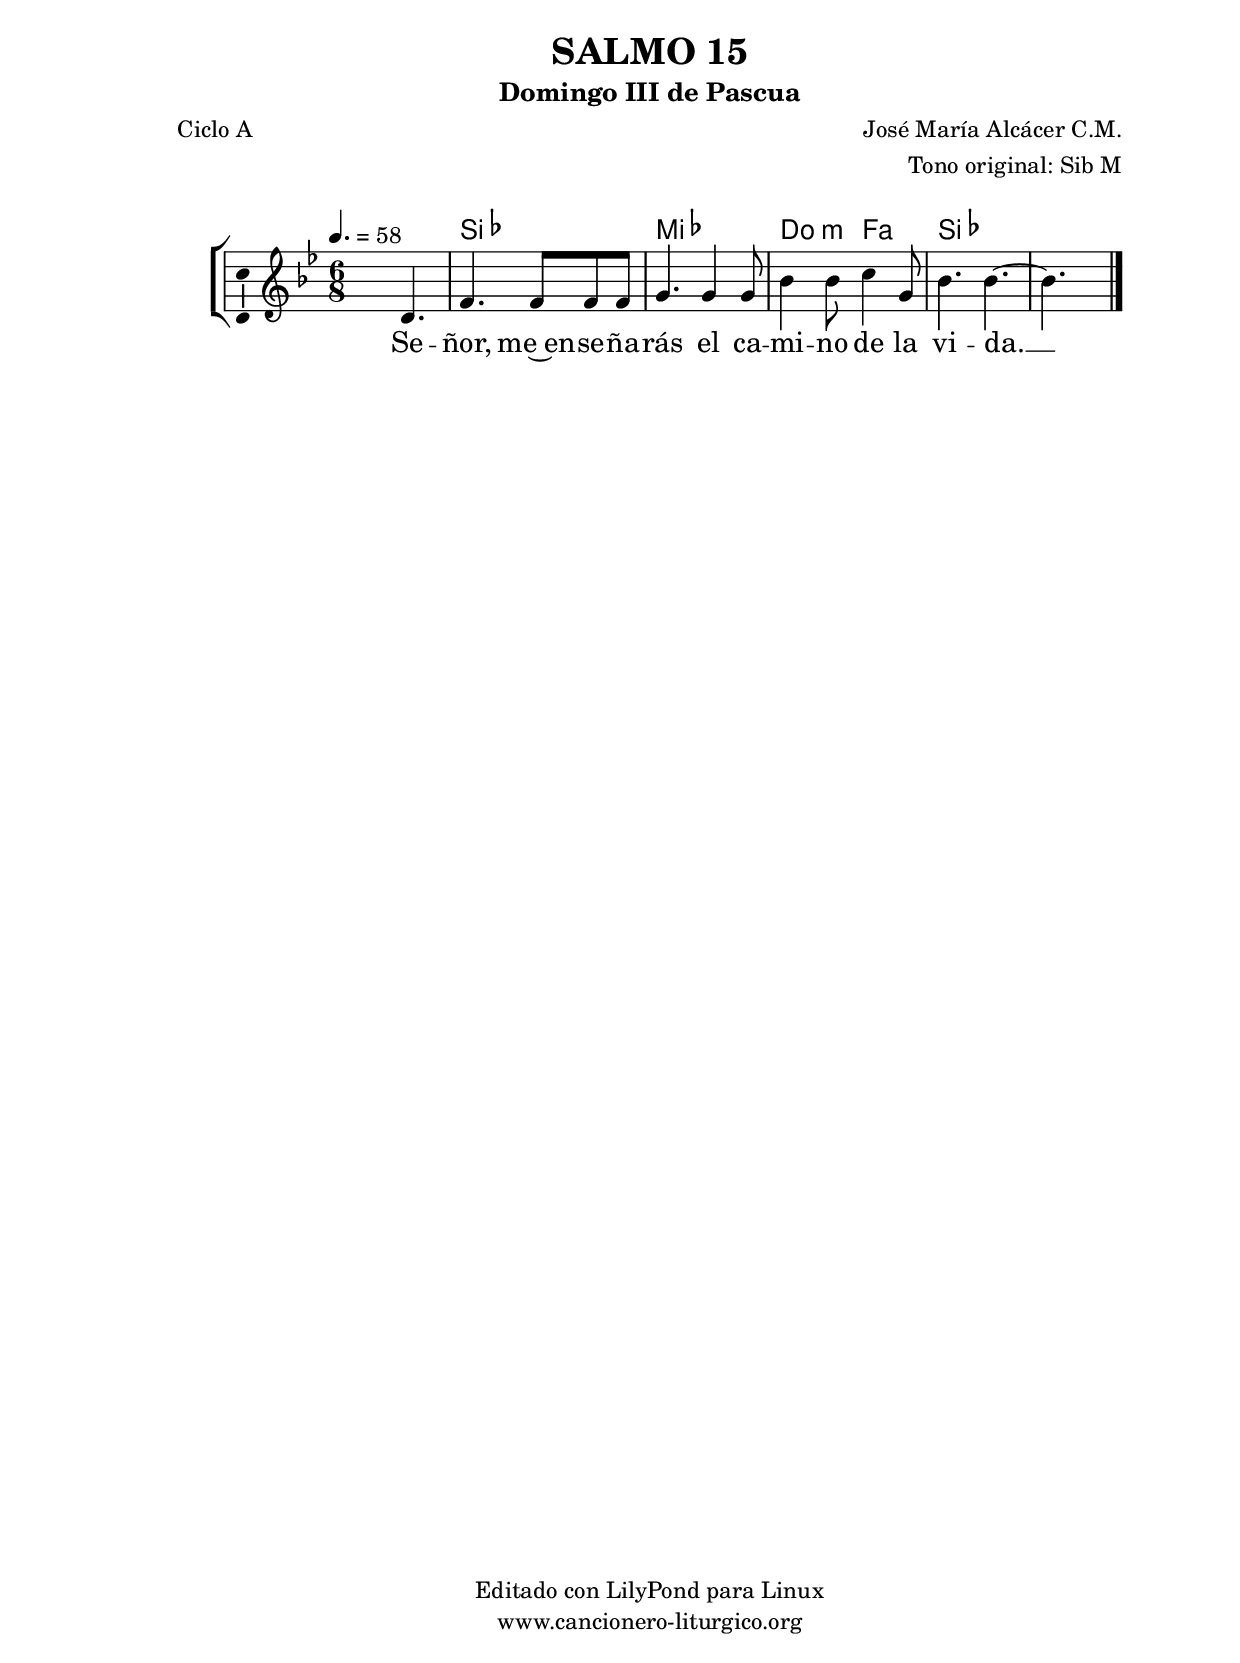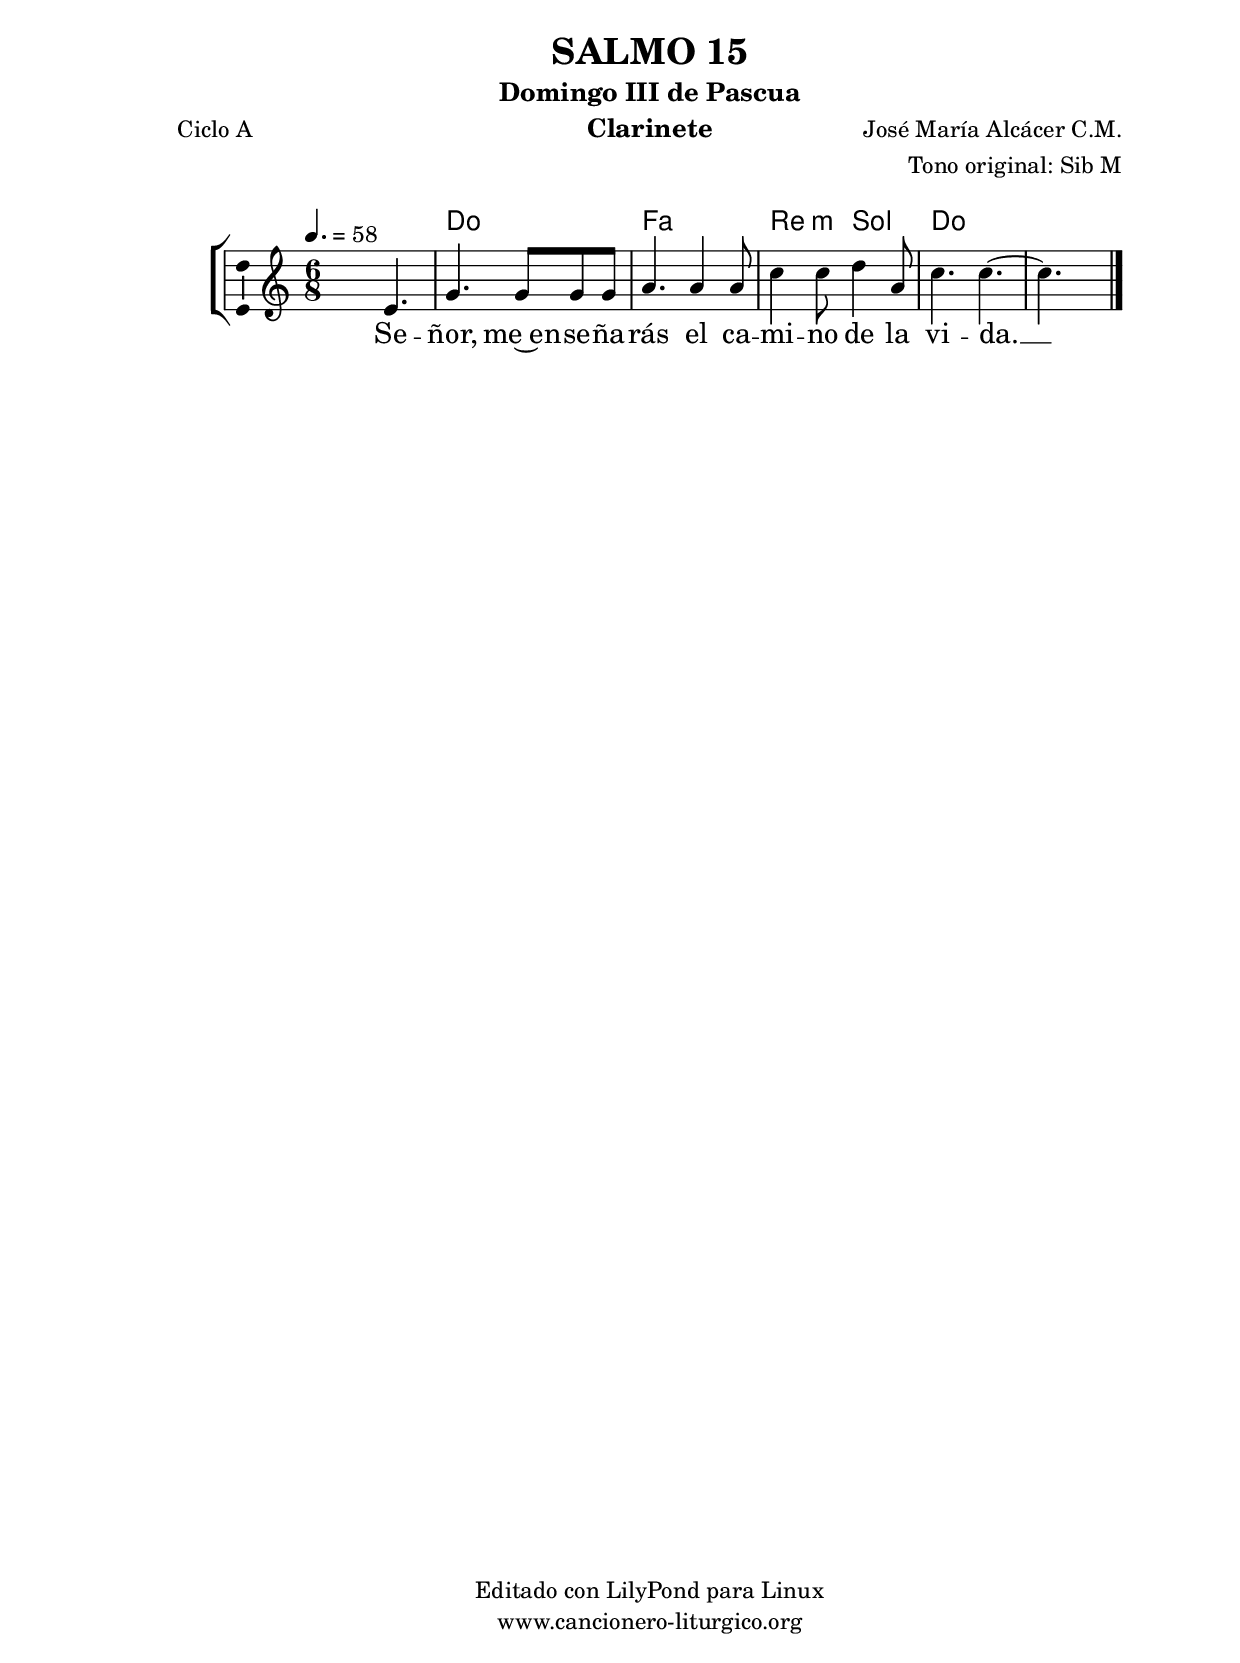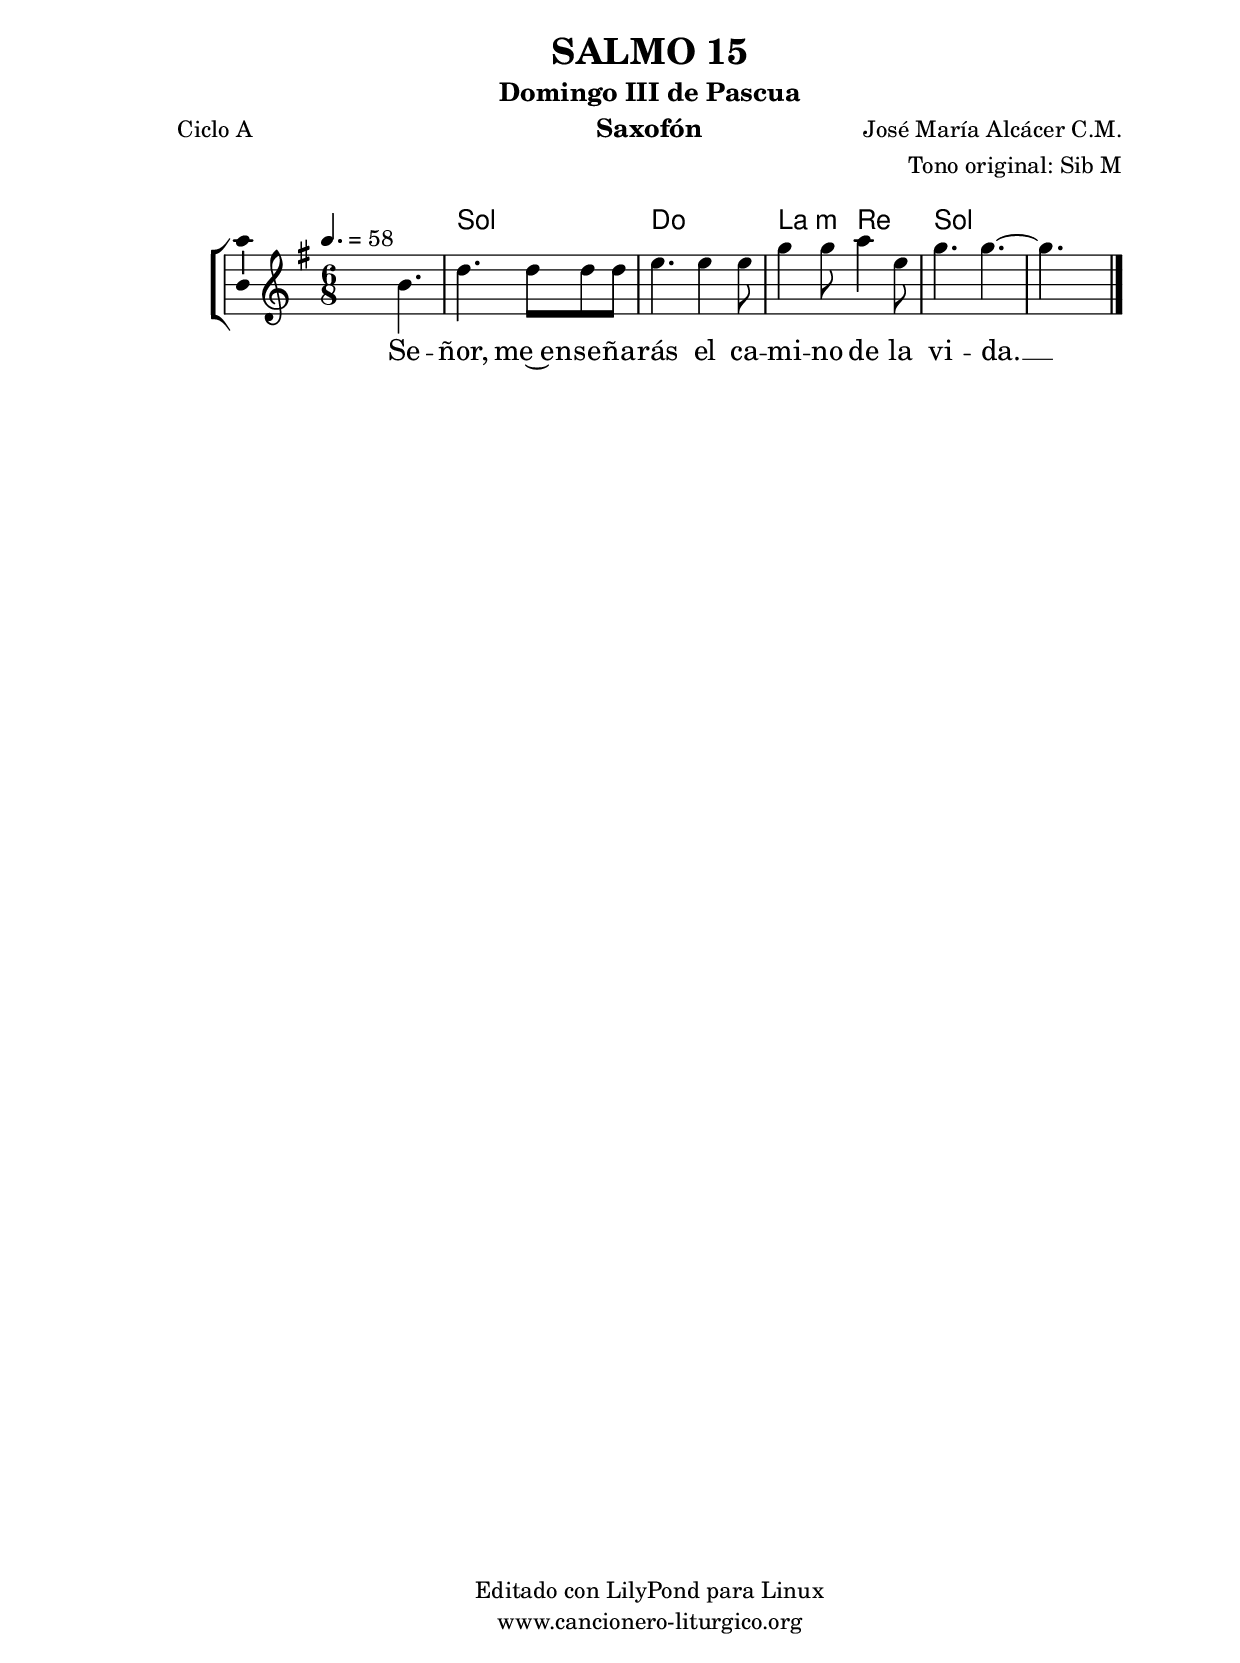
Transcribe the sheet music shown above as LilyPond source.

%
%para convertir .midi en .wav:
%timidity filename.midi -Ow -o finename.wav
%
%
%Para convertir de .wav a .mp3:
%lame -h -m j filename.wav
%
%
%para escuchar el midi:
%timidity nombrefichero.midi
%


%versión de lilypond para la que se ha escrito esta partitura:
\version "2.16.0"

	%Tamaño papel
	#(set-default-paper-size "a4")
	%Tamaño partitura
	#(set-global-staff-size 20)
	%No responde al pulsar sobre una nota
	#(ly:set-option 'point-and-click #f)

%parámetros del encabezamiento:
\header {
	title = "SALMO 15"
	subtitle = "Domingo III de Pascua"
	composer = "José María Alcácer C.M."
	poet = "Ciclo A"
	meter = ""
	arranger = "Tono original: Sib M"
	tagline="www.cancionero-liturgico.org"
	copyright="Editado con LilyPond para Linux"
	}

%parámetros asociados al papel:
\paper  {
	oddHeaderMarkup = \markup {\fill-line { \on-the-fly #not-first-page \fromproperty #'header:title \on-the-fly #not-first-page \fromproperty #'header:composer }}
	evenHeaderMarkup = \markup {\fill-line { \fromproperty #'header:composer \fromproperty #'header:title }}
	#(set-paper-size "a4")
	print-page-number = ##f
	first-page-number = 1
	print-first-page-number = ##f
%	head-separation = 3.0 \cm
	top-margin = 2.0 \cm
	bottom-margin = 0.5\cm
%%%	bottom-margin = -1.0\cm
	left-margin = 3.0 \cm
	line-width = 16.0 \cm 
	indent = 8\mm
	interscoreline = 2.\mm
	between-system-space = 15\mm
%	para que las partituras no llenen la hoja:
	ragged-bottom = ##t
%	idem para la última hoja:
	ragged-last-bottom = ##f
%	para que las partituras llenen el ancho del papel:
	ragged-last = ##f
	after-title-space = 2.5 \cm
%page-count=1
%system-count=8

	%Flexible Vertical Spacing
%	markup-markup-spacing =
%	#'((basic-distance . 15) (minimum-distance . 15) (padding . 3))
	markup-system-spacing =
	#'((basic-distance . 15) (minimum-distance . 15) (padding . 3))
	system-system-spacing =
	#'((basic-distance . 15) (minimum-distance . 15) (padding . 3))
	score-system-spacing =
	#'((basic-distance . 15) (minimum-distance . 15) (padding . 5))
%	top-system-spacing = % header
%	#'((basic-distance . 8) (minimum-distance . 0) (padding . 3))
%	top-markup-spacing =
%	#'((basic-distance . 20) (minimum-distance . 20) (padding . 3))
	last-bottom-spacing = % footer
	#'((basic-distance . 5) (minimum-distance . 5) (padding . 3))
%	score-markup-spacing =
%	#'((basic-distance . 16) (minimum-distance . 13) (padding . 3))

	}


%parámetros que afectan a toda la partitura:
global =  {
	%clave de sol (G):
	\clef G
	%armadura:
%	\transpose bes g
	\key bes \major
	\tempo 4.=58
	\set Score.tempoHideNote = ##f
	}


acordes = {
	\italianChords
	\chordmode {
%	\transpose bes g
{

s2.
bes2. ees c4.:m f bes2 s

	}
	}
}

melodia = 
%	\transpose bes g
{
	\relative c'{
	\time 6/8

s4. d4.
f4. f8 f f
g4. g4 g8
bes4 bes8 c4 g8
bes4. bes~
bes4. s4 s8

	\bar "|."
	}
	}


texto = \lyricmode {
Se -- ñor, me~en -- se -- ña -- rás
el ca -- mi -- no de la vi -- da. __
	}


acordesStaff = \context ChordNames = acordesStaff <<
	\set chordChanges = ##t
	\acordes
	>>


vozStaff = \context Voice = vozStaff
\with {\consists "Ambitus_engraver"}
<<
%	\set Staff.instrumentName = ""
%	\set Staff.shortInstrumentName = ""
%	\set Staff.midiInstrument = #"clarinet"
%	\set Staff.midiInstrument = #"cello"
%	\set Staff.midiInstrument = #"flute"
	\set Staff.midiInstrument = #"electric guitar (jazz)"
%	\set Staff.midiInstrument = #"english horn"
%	\set Staff.midiInstrument = #"violin"
%	\set Staff.midiInstrument = #"glockenspiel"
	\set Staff.midiMinimumVolume = #0.7
	\set Staff.midiMaximumVolume = #0.9
	\global
	\melodia
	>>


textoStaff = \context Lyrics = textoStaff <<
	\lyricsto vozStaff \texto
	>>

\book {
	\score {
		\context ChoirStaff {
			\override StaffGroup.SystemStartBracket #'collapse-height = #1
			\override Score.SystemStartBar #'collapse-height = #1
			<<
			\acordesStaff
			\vozStaff
			\textoStaff
			>>
			}
		\layout {
	    		\context {
				\Lyrics
				\override LyricText #'font-size = #2
				}
	   		 \context {
				\Score
				%fontSize = #3
				\override StaffSymbol #'staff-space = #(magstep +3)
				%\override Beam #'thickness = #0.55
				%\override SpacingSpanner #'spacing-increment = #1.0
				%\override Slur #'height-limit = #1.5
				}
			}
		}
	\score {
		\unfoldRepeats
		\context ChoirStaff {
			<<
			\acordesStaff
			\vozStaff
			>>
			}
		\midi {
	  		\context {
	  			\Score
				tempoWholesPerMinute = #(ly:make-moment 70 4)
				}
			}
		}
	}

%Partitura para clarinete
#(define output-suffix "C")
\book {
	\header{
		instrument = "Clarinete"
		}
	\score {
		\context ChoirStaff {
			\override StaffGroup.SystemStartBracket #'collapse-height = #1
			\override Score.SystemStartBar #'collapse-height = #1
\transpose c d
			<<
			\acordesStaff
			\vozStaff
			\textoStaff
			>>
			}
		\layout {
	    		\context {
				\Lyrics
				\override LyricText #'font-size = #2
				}
	   		 \context {
				\Score
				%fontSize = #3
				\override StaffSymbol #'staff-space = #(magstep +3)
				%\override Beam #'thickness = #0.55
				%\override SpacingSpanner #'spacing-increment = #1.0
				%\override Slur #'height-limit = #1.5
				}
			}
		}
	}

%Partitura para saxofón
#(define output-suffix "S")
\book {
	\header{
		instrument = "Saxofón"
		}
	\score {
		\context ChoirStaff {
			\override StaffGroup.SystemStartBracket #'collapse-height = #1
			\override Score.SystemStartBar #'collapse-height = #1
\transpose c a
			<<
			\acordesStaff
			\vozStaff
			\textoStaff
			>>
			}
		\layout {
	    		\context {
				\Lyrics
				\override LyricText #'font-size = #2
				}
	   		 \context {
				\Score
				%fontSize = #3
				\override StaffSymbol #'staff-space = #(magstep +3)
				%\override Beam #'thickness = #0.55
				%\override SpacingSpanner #'spacing-increment = #1.0
				%\override Slur #'height-limit = #1.5
				}
			}
		}
	}

